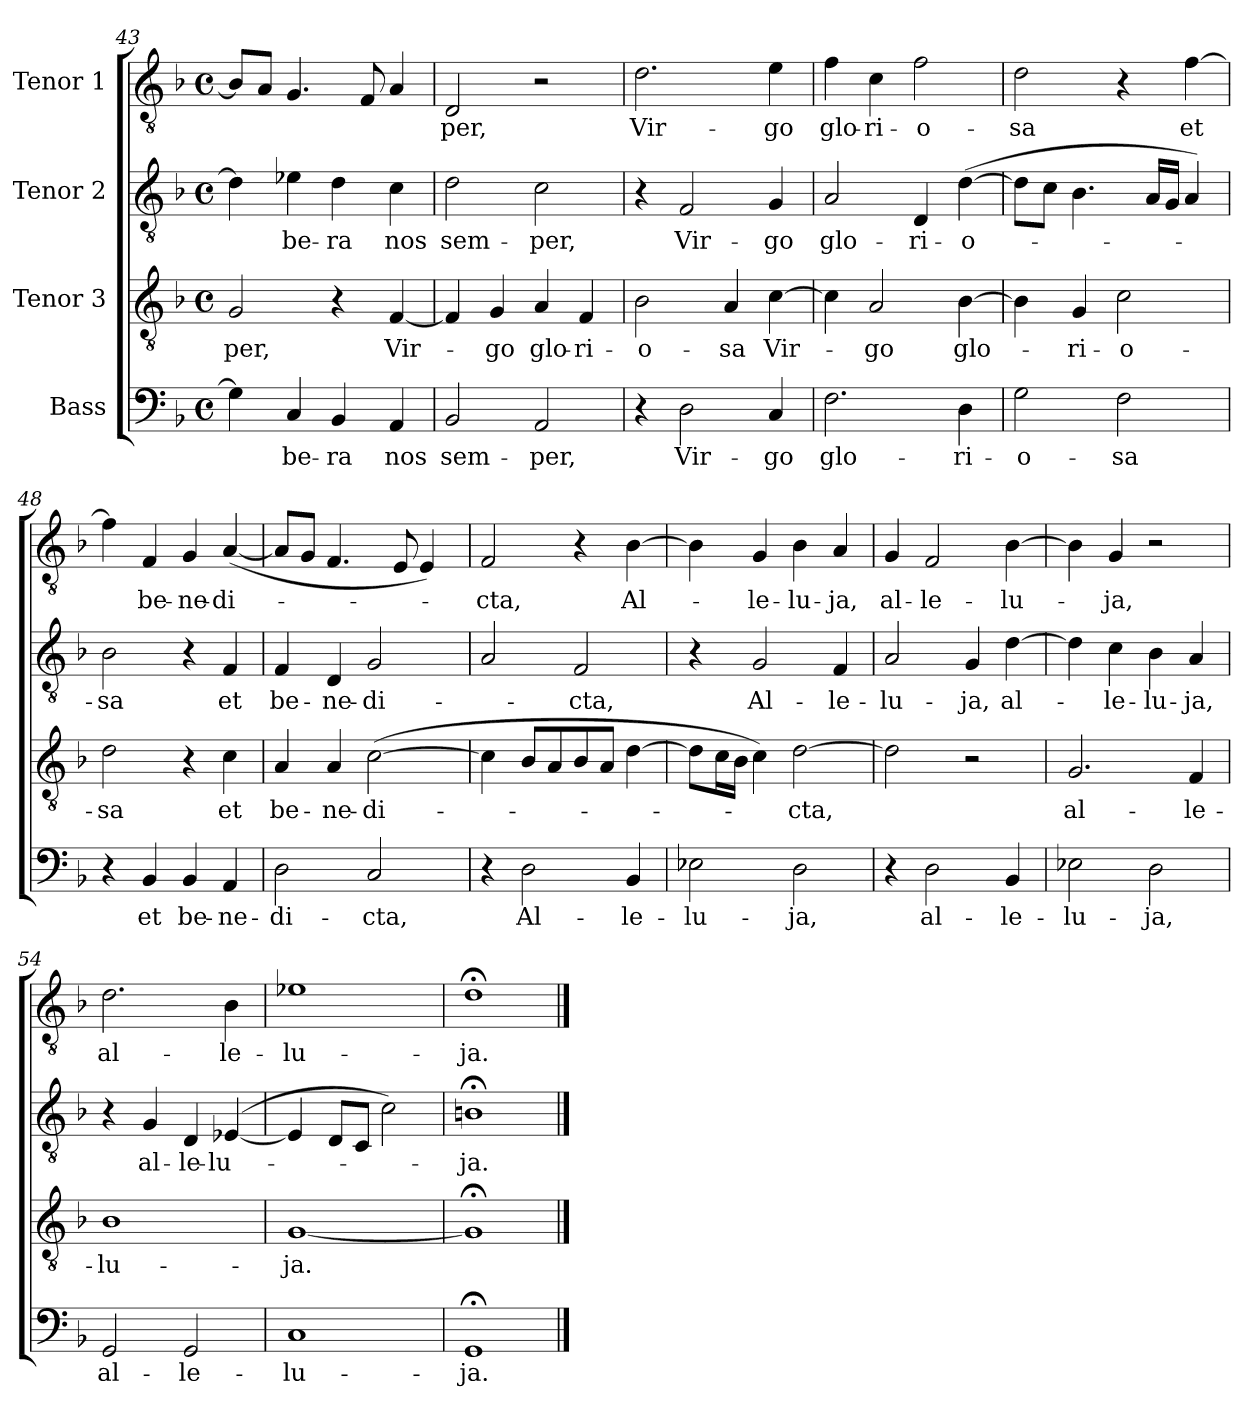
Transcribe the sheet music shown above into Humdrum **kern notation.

**kern	**text	**kern	**text	**kern	**text	**kern	**text
*part4	*part4	*part3	*part3	*part2	*part2	*part1	*part1
*staff4	*staff4	*staff3	*staff3	*staff2	*staff2	*staff1	*staff1
*I"Bass	*	*I"Tenor 3	*	*I"Tenor 2	*	*I"Tenor 1	*
!!LO:LB:g=z
*clefF4	*	*clefGv2	*	*clefGv2	*	*clefGv2	*
*k[b-]	*	*k[b-]	*	*k[b-]	*	*k[b-]	*
*F:	*	*F:	*	*F:	*	*F:	*
*M4/4	*	*M4/4	*	*M4/4	*	*M4/4	*
*met(c)	*	*met(c)	*	*met(c)	*	*met(c)	*
=43	=43	=43	=43	=43	=43	=43	=43
4G\]	.	2G/	-per,	4d\]	.	8B-/L]	.
.	.	.	.	.	.	8A/J	.
4C/	-be-	.	.	4e-X\	-be-	4.G/	.
4BB-/	-ra	4r	.	4d\	-ra	.	.
.	.	.	.	.	.	8F/	.
4AA/	nos	[4F/	Vir-	4c\	nos	4A/	.
=44	=44	=44	=44	=44	=44	=44	=44
2BB-/	sem-	4F/]	.	2d\	sem-	2D/	-per,
.	.	4G/	-go	.	.	.	.
2AA/	-per,	4A/	glo-	2c\	-per,	2r	.
.	.	4F/	-ri-	.	.	.	.
=45	=45	=45	=45	=45	=45	=45	=45
4r	.	2B-\	-o-	4r	.	2.d\	Vir-
2D\	Vir-	.	.	2F/	Vir-	.	.
.	.	4A/	-sa	.	.	.	.
4C/	-go	[4c\	Vir-	4G/	-go	4e\	-go
=46	=46	=46	=46	=46	=46	=46	=46
2.F\	glo-	4c\]	.	2A/	glo-	4f\	glo-
.	.	2A/	-go	.	.	4c\	-ri-
.	.	.	.	4D/	-ri-	2f\	-o-
4D\	-ri-	[4B-\	glo-	([4d\	-o-	.	.
=47	=47	=47	=47	=47	=47	=47	=47
2G\	-o-	4B-\]	.	8d\L]	.	2d\	-sa
.	.	.	.	8c\J	.	.	.
.	.	4G/	-ri-	4.B-\	.	.	.
2F\	-sa	2c\	-o-	.	.	4r	.
.	.	.	.	16A/LL	.	.	.
.	.	.	.	16G/JJ	.	.	.
.	.	.	.	4A/)	.	[4f\	et
=48	=48	=48	=48	=48	=48	=48	=48
4r	.	2d\	-sa	2B-\	-sa	4f\]	.
4BB-/	et	.	.	.	.	4F/	be-
4BB-/	be-	4r	.	4r	.	4G/	-ne-
4AA/	-ne-	4c\	et	4F/	et	([4A/	-di-
=49	=49	=49	=49	=49	=49	=49	=49
2D\	-di-	4A/	be-	4F/	be-	8A/L]	.
.	.	.	.	.	.	8G/J	.
.	.	4A/	-ne-	4D/	-ne-	4.F/	.
2C/	-cta,	([2c\	-di-	2G/	-di-	.	.
.	.	.	.	.	.	8E/	.
.	.	.	.	.	.	4E/)	.
!!LO:LB:g=z
=50	=50	=50	=50	=50	=50	=50	=50
4r	.	4c\]	.	2A/	.	2F/	-cta,
2D\	Al-	8B-/L	.	.	.	.	.
.	.	8A/	.	.	.	.	.
.	.	8B-/	.	2F/	-cta,	4r	.
.	.	8A/J	.	.	.	.	.
4BB-/	-le-	[4d\	.	.	.	[4B-\	Al-
=51	=51	=51	=51	=51	=51	=51	=51
2E-X\	-lu-	8d\L]	.	4r	.	4B-\]	.
.	.	16c\L	.	.	.	.	.
.	.	16B-\JJ	.	.	.	.	.
.	.	4c\)	.	2G/	Al-	4G/	-le-
2D\	-ja,	[2d\	-cta,	.	.	4B-\	-lu-
.	.	.	.	4F/	-le-	4A/	-ja,
=52	=52	=52	=52	=52	=52	=52	=52
4r	.	2d\]	.	2A/	-lu-	4G/	al-
2D\	al-	.	.	.	.	2F/	-le-
.	.	2r	.	4G/	-ja,	.	.
4BB-/	-le-	.	.	[4d\	al-	[4B-\	-lu-
=53	=53	=53	=53	=53	=53	=53	=53
2E-X\	-lu-	2.G/	al-	4d\]	.	4B-\]	.
.	.	.	.	4c\	-le-	4G/	-ja,
2D\	-ja,	.	.	4B-\	-lu-	2r	.
.	.	4F/	-le-	4A/	-ja,	.	.
=54	=54	=54	=54	=54	=54	=54	=54
2GG/	al-	1B-	-lu-	4r	.	2.d\	al-
.	.	.	.	4G/	al-	.	.
2GG/	-le-	.	.	4D/	-le-	.	.
.	.	.	.	([4E-X/	-lu-	4B-\	-le-
=55	=55	=55	=55	=55	=55	=55	=55
1C	-lu-	[1G	-ja.	4E-/]	.	1e-X	-lu-
.	.	.	.	8D/L	.	.	.
.	.	.	.	8C/J	.	.	.
.	.	.	.	2c\)	.	.	.
=56	=56	=56	=56	=56	=56	=56	=56
1GG;<	-ja.	1G;<]	.	1Bn;<	-ja.	1d;<	-ja.
==	==	==	==	==	==	==	==
*-	*-	*-	*-	*-	*-	*-	*-
